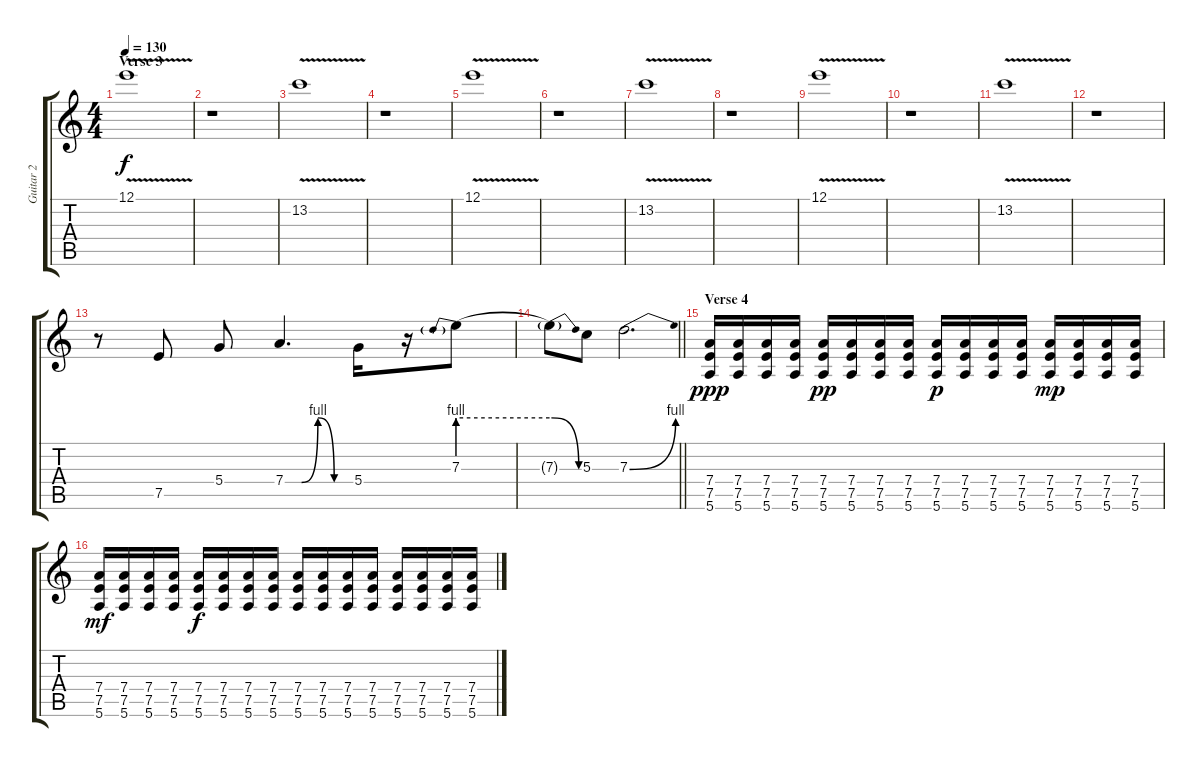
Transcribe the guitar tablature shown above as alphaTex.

\track ("Guitar 2" "Guitar 2") {instrument distortionguitar}
\staff {score tabs}
\tuning (E4 B3 G3 D3 A2 E2) {hide}
\ts (4 4)
\section ("" "Verse 3")
\tempo 130
\clef g2
\ks c
12.1{v}.1{dy f} |
r.1 |
13.2{v}.1 |
r.1 |
12.1{v}.1 |
r.1 |
13.2{v}.1 |
r.1 |
12.1{v}.1 |
r.1 |
13.2{v}.1 |
r.1 |
r.8 7.5.8 5.4.8 7.4{be (custom 0 0 15 0 30 4 45 0 60 0)}.4{d} 5.4.16 r.16 7.3{be (prebend 0 4 60 4)}.8 |
\barLineRight lightlight
7.3{be (release 0 4 60 0) t}.8 5.3.8 7.3{be (bend 0 0 60 4)}.2{d} |
\section ("" "Verse 4")
(7.4 7.5 5.6).16{dy ppp} (7.4 7.5 5.6).16 (7.4 7.5 5.6).16 (7.4 7.5 5.6).16 (7.4 7.5 5.6).16{dy pp} (7.4 7.5 5.6).16 (7.4 7.5 5.6).16 (7.4 7.5 5.6).16 (7.4 7.5 5.6).16{dy p} (7.4 7.5 5.6).16 (7.4 7.5 5.6).16 (7.4 7.5 5.6).16 (7.4 7.5 5.6).16{dy mp} (7.4 7.5 5.6).16 (7.4 7.5 5.6).16 (7.4 7.5 5.6).16 |
(7.4 7.5 5.6).16{dy mf} (7.4 7.5 5.6).16 (7.4 7.5 5.6).16 (7.4 7.5 5.6).16 (7.4 7.5 5.6).16{dy f} (7.4 7.5 5.6).16 (7.4 7.5 5.6).16 (7.4 7.5 5.6).16 (7.4 7.5 5.6).16 (7.4 7.5 5.6).16 (7.4 7.5 5.6).16 (7.4 7.5 5.6).16 (7.4 7.5 5.6).16 (7.4 7.5 5.6).16 (7.4 7.5 5.6).16 (7.4 7.5 5.6).16
